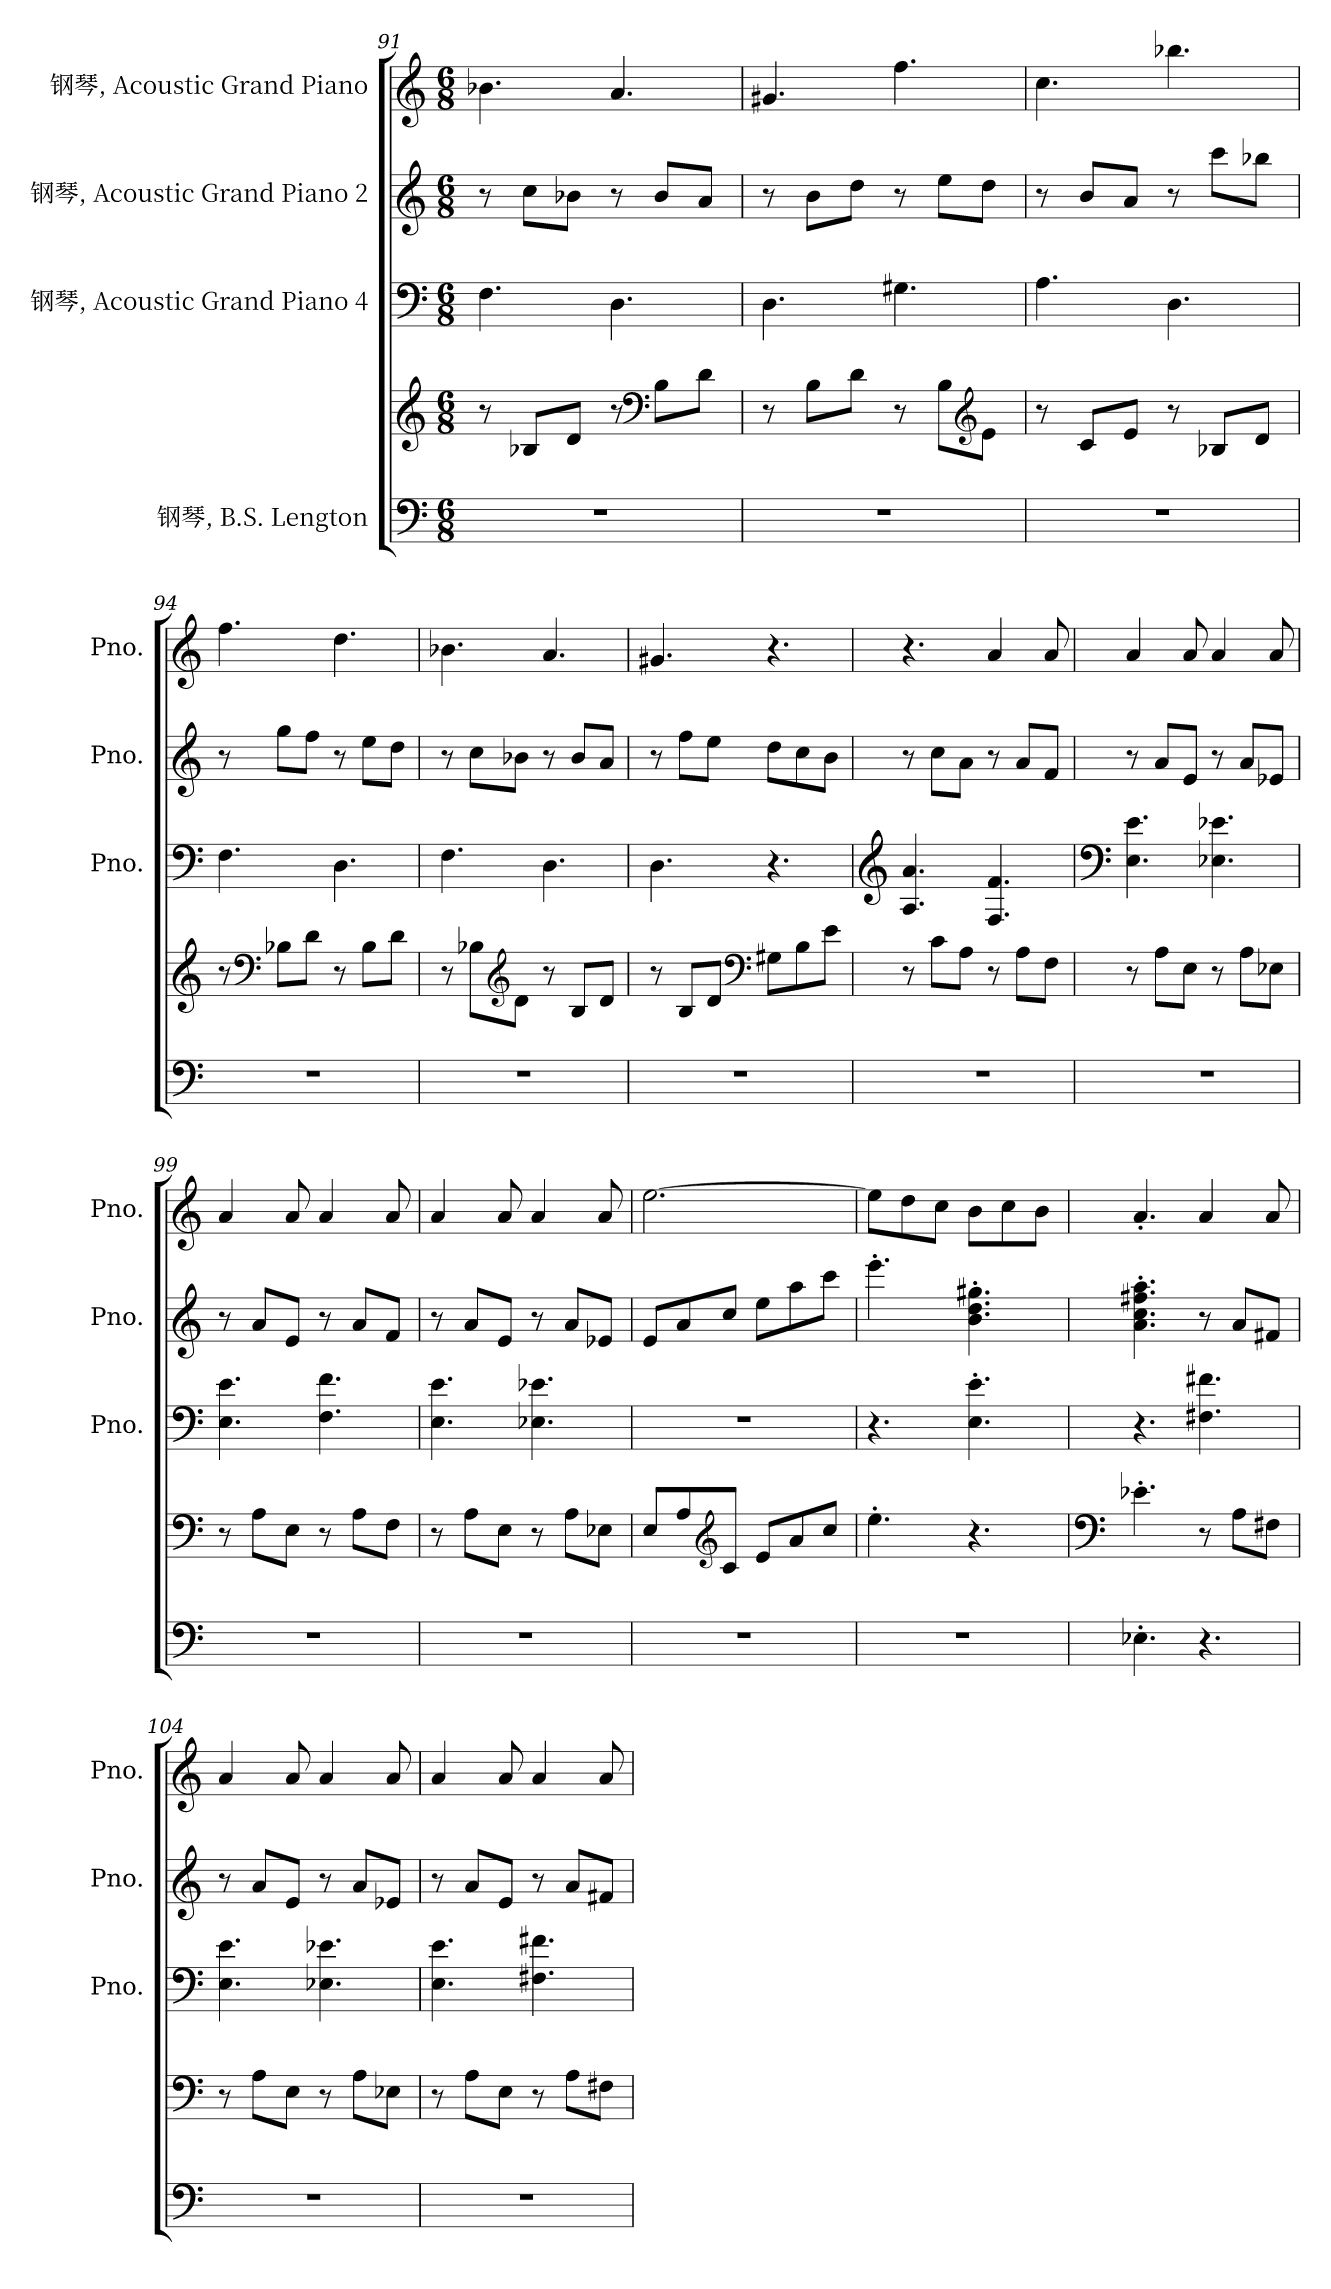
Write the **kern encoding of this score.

**kern	**kern	**kern	**kern	**kern
*part4	*part4	*part3	*part2	*part1
*staff5	*staff4	*staff3	*staff2	*staff1
*I"钢琴, B.S. Lengton	*	*I"钢琴, Acoustic Grand Piano 4	*I"钢琴, Acoustic Grand Piano 2	*I"钢琴, Acoustic Grand Piano
*	*	*I'Pno.	*I'Pno.	*I'Pno.
*clefF4	*clefG2	*clefF4	*clefG2	*clefG2
*k[]	*k[]	*k[]	*k[]	*k[]
*M6/8	*M6/8	*M6/8	*M6/8	*M6/8
=91	=91	=91	=91	=91
2.r	8r	4.F\	8r	4.b-X\
.	8B-X/L	.	8cc\L	.
.	8d/J	.	8b-X\J	.
.	8r	4.D\	8r	4.a/
*	*clefF4	*	*	*
.	8B-\L	.	8b-/L	.
.	8d\J	.	8a/J	.
!!LO:PB:g=z
=92	=92	=92	=92	=92
2.r	8r	4.D\	8r	4.g#X/
.	8B\L	.	8b\L	.
.	8d\J	.	8dd\J	.
.	8r	4.G#X\	8r	4.ff\
.	8B\L	.	8ee\L	.
*	*clefG2	*	*	*
.	8e\J	.	8dd\J	.
=93	=93	=93	=93	=93
2.r	8r	4.A\	8r	4.cc\
.	8c/L	.	8b/L	.
.	8e/J	.	8a/J	.
.	8r	4.D\	8r	4.bb-X\
.	8B-X/L	.	8ccc\L	.
.	8d/J	.	8bb-X\J	.
=94	=94	=94	=94	=94
2.r	8r	4.F\	8r	4.ff\
*	*clefF4	*	*	*
.	8B-X\L	.	8gg\L	.
.	8d\J	.	8ff\J	.
.	8r	4.D\	8r	4.dd\
.	8B-\L	.	8ee\L	.
.	8d\J	.	8dd\J	.
=95	=95	=95	=95	=95
2.r	8r	4.F\	8r	4.b-X\
.	8B-X\L	.	8cc\L	.
*	*clefG2	*	*	*
.	8d\J	.	8b-X\J	.
.	8r	4.D\	8r	4.a/
.	8B-/L	.	8b-/L	.
.	8d/J	.	8a/J	.
=96	=96	=96	=96	=96
2.r	8r	4.D\	8r	4.g#X/
.	8B/L	.	8ff\L	.
.	8d/J	.	8ee\J	.
*	*clefF4	*	*	*
.	8G#X\L	4.r	8dd\L	4.r
.	8B\	.	8cc\	.
.	8e\J	.	8b\J	.
!!LO:LB:g=z
=97	=97	=97	=97	=97
*	*	*clefG2	*	*
2.r	8r	4.A/ 4.a/	8r	4.r
.	8c\L	.	8cc\L	.
.	8A\J	.	8a\J	.
.	8r	4.F/ 4.f/	8r	4a/
.	8A\L	.	8a/L	.
.	8F\J	.	8f/J	8a/
=98	=98	=98	=98	=98
*	*	*clefF4	*	*
2.r	8r	4.E\ 4.e\	8r	4a/
.	8A\L	.	8a/L	.
.	8E\J	.	8e/J	8a/
.	8r	4.E-X\ 4.e-X\	8r	4a/
.	8A\L	.	8a/L	.
.	8E-X\J	.	8e-X/J	8a/
=99	=99	=99	=99	=99
2.r	8r	4.E\ 4.e\	8r	4a/
.	8A\L	.	8a/L	.
.	8E\J	.	8e/J	8a/
.	8r	4.F\ 4.f\	8r	4a/
.	8A\L	.	8a/L	.
.	8F\J	.	8f/J	8a/
=100	=100	=100	=100	=100
2.r	8r	4.E\ 4.e\	8r	4a/
.	8A\L	.	8a/L	.
.	8E\J	.	8e/J	8a/
.	8r	4.E-X\ 4.e-X\	8r	4a/
.	8A\L	.	8a/L	.
.	8E-X\J	.	8e-X/J	8a/
=101	=101	=101	=101	=101
2.r	8E/L	2.r	8e/L	[2.ee\
.	8A/	.	8a/	.
*	*clefG2	*	*	*
.	8c/J	.	8cc/J	.
.	8e/L	.	8ee\L	.
.	8a/	.	8aa\	.
.	8cc/J	.	8ccc\J	.
!!LO:PB:g=z
=102	=102	=102	=102	=102
2.r	4.ee'\	4.r	4.eee'\	8ee\L]
.	.	.	.	8dd\
.	.	.	.	8cc\J
.	4.r	4.E\' 4.e\'	4.b\' 4.dd\' 4.gg#X\'	8b\L
.	.	.	.	8cc\
.	.	.	.	8b\J
=103	=103	=103	=103	=103
*	*clefF4	*	*	*
4.E-X'\	4.e-X'\	4.r	4.a\' 4.cc\' 4.ff#X\' 4.aa\'	4.a'/
4.r	8r	4.F#X\ 4.f#X\	8r	4a/
.	8A\L	.	8a/L	.
.	8F#X\J	.	8f#X/J	8a/
=104	=104	=104	=104	=104
2.r	8r	4.E\ 4.e\	8r	4a/
.	8A\L	.	8a/L	.
.	8E\J	.	8e/J	8a/
.	8r	4.E-X\ 4.e-X\	8r	4a/
.	8A\L	.	8a/L	.
.	8E-X\J	.	8e-X/J	8a/
=105	=105	=105	=105	=105
2.r	8r	4.E\ 4.e\	8r	4a/
.	8A\L	.	8a/L	.
.	8E\J	.	8e/J	8a/
.	8r	4.F#X\ 4.f#X\	8r	4a/
.	8A\L	.	8a/L	.
.	8F#X\J	.	8f#X/J	8a/
=	=	=	=	=
*-	*-	*-	*-	*-
